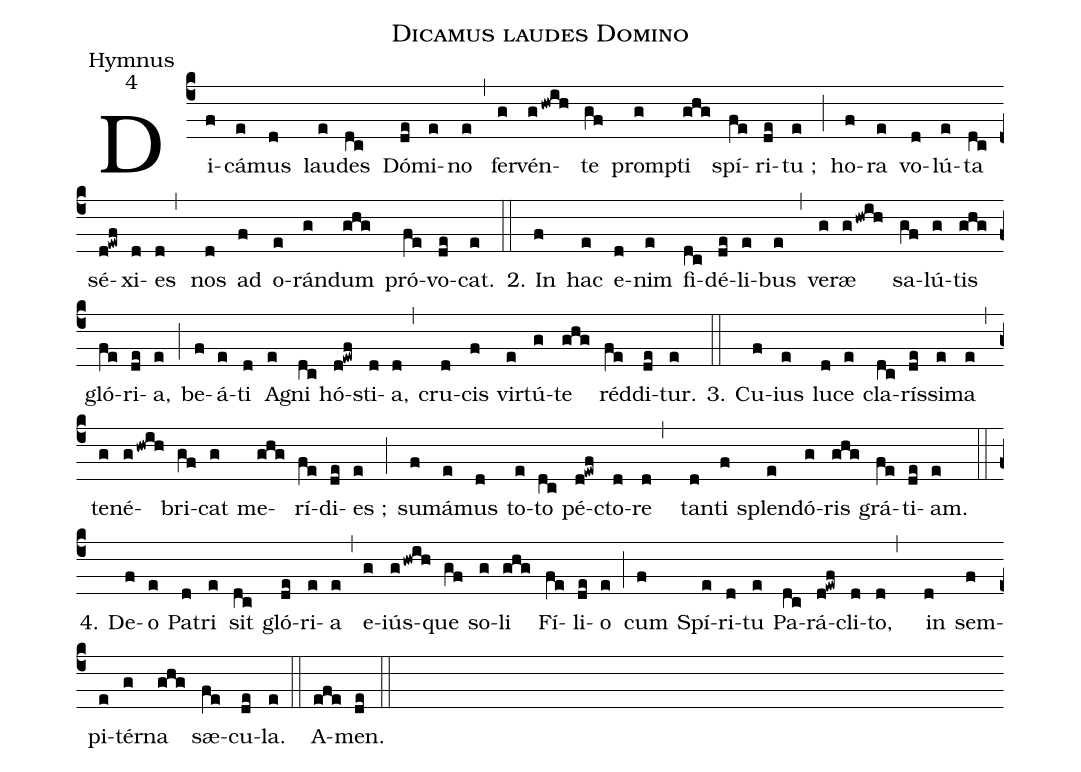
name:Dicamus laudes Domino;
office-part:Hymnus;
mode:4;
%%
(c4)Di(f)cá(e)mus(d) lau(e)des(dc) Dó(de)mi(e)no(e) (,)
fer(g)vén(ghwih)te(gf) prom(g)pti(ghg) spí(fe)ri(de)tu ;(e) (;)
ho(f)ra(e) vo(d)lú(e)ta(dc) sé(d!ewf)xi(d)es(d,)
nos(d) ad(f) o(e)rán(g)dum(ghg) pró(fe)vo(de)cat.(e) (::)
2. In(f) hac(e) e(d)nim(e) fi(dc)dé(de)li(e)bus(e) (,)
ve(g)ræ(ghwih) sa(gf)lú(g)tis(ghg) gló(fe)ri(de)a,(e) (;)
be(f)á(e)ti(d) A(e)gni(dc) hó(d!ewf)sti(d)a,(d,)
cru(d)cis(f) vir(e)tú(g)te(ghg) réd(fe)di(de)tur.(e) (::)
3. Cu(f)ius(e) lu(d)ce(e) cla(dc)rís(de)si(e)ma(e) (,)
te(g)né(ghwih)bri(gf)cat(g) me(ghg)rí(fe)di(de)es ;(e) (;)
su(f)má(e)mus(d) to(e)to(dc) pé(d!ewf)cto(d)re(d,)
tan(d)ti(f) splen(e)dó(g)ris(ghg) grá(fe)ti(de)am.(e) (::)
4. De(f)o(e) Pa(d)tri(e) sit(dc) gló(de)ri(e)a(e) (,)
e(g)iús(ghwih)que(gf) so(g)li(ghg) Fí(fe)li(de)o(e) (;)
cum(f) Spí(e)ri(d)tu(e) Pa(dc)rá(d!ewf)cli(d)to,(d,)
in(d) sem(f)pi(e)tér(g)na(ghg) sæ(fe)cu(de)la.(e) (::)
A(efe)men.(de) (::)
